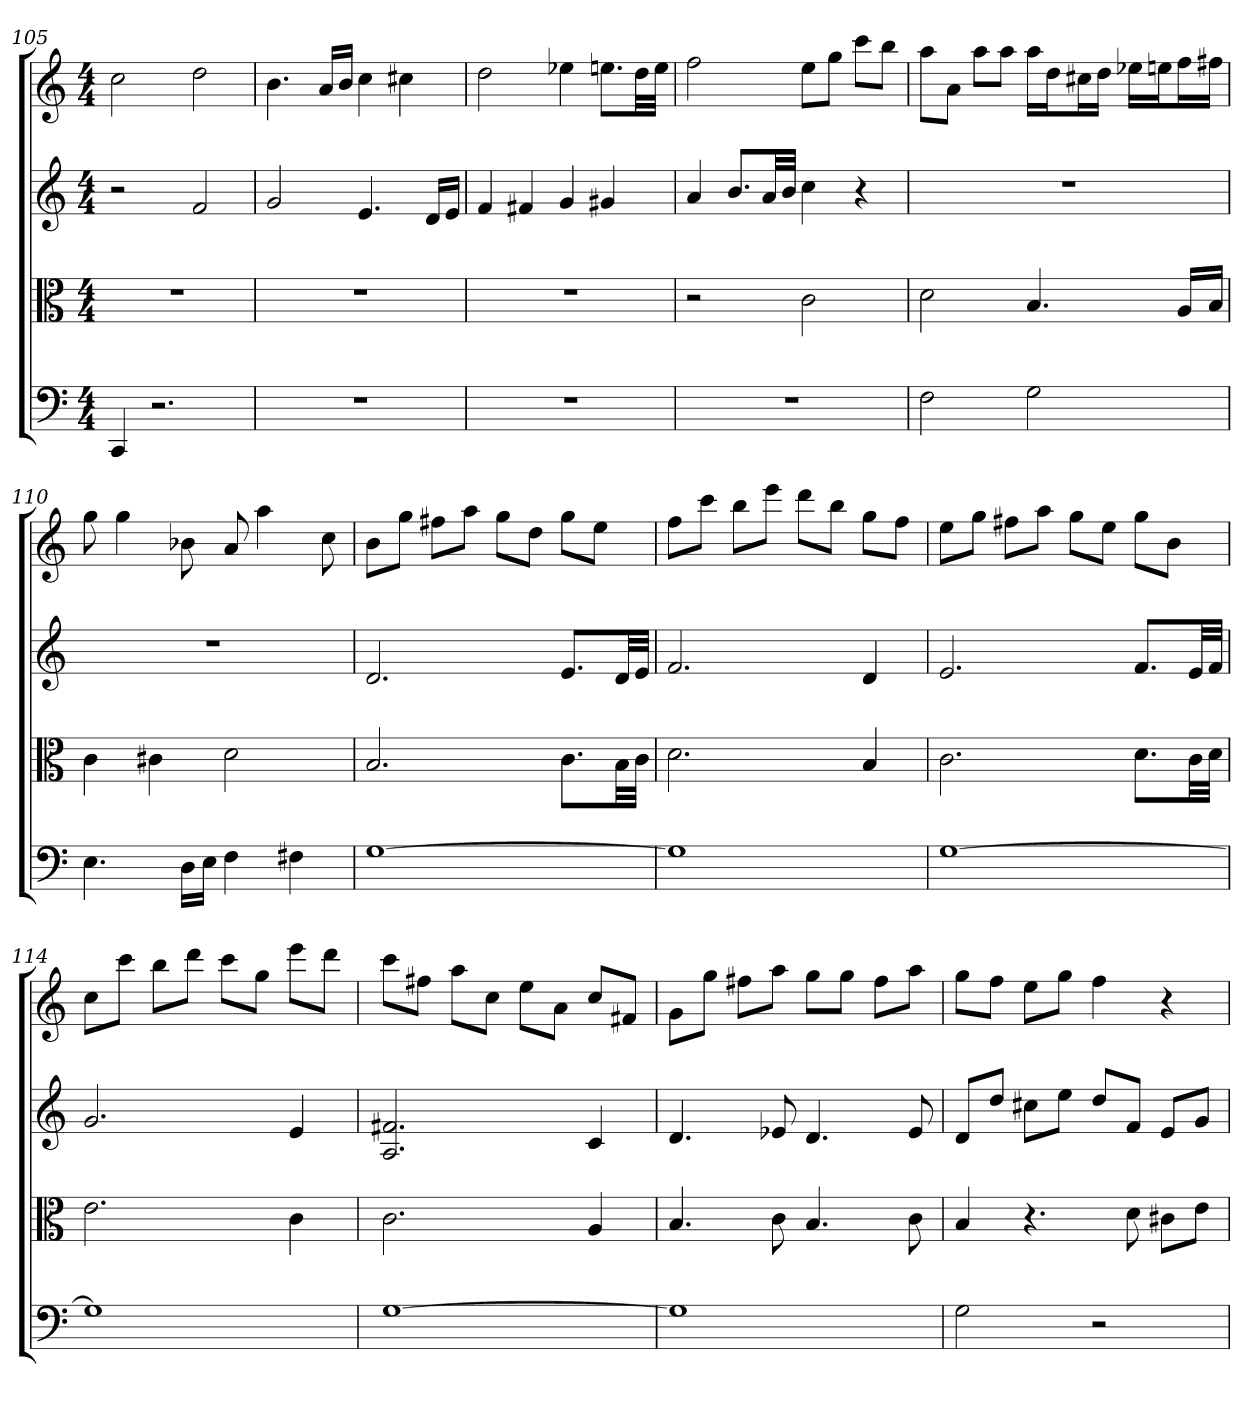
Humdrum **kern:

**kern	**kern	**kern	**kern
*part4	*part3	*part2	*part1
*staff4	*staff3	*staff2	*staff1
*clefF4	*clefC3	*	*
*k[]	*k[]	*k[]	*k[]
*C:	*C:	*C:	*C:
*M4/4	*M4/4	*M4/4	*M4/4
=105	=105	=105	=105
4CC	1r	2r	2cc
2.r	.	.	.
.	.	2f	2dd
=106	=106	=106	=106
1r	1r	2g	4.b
.	.	.	16aLL
.	.	.	16bJJ
.	.	4.e	4cc
.	.	.	4cc#X
.	.	16dLL	.
.	.	16eJJ	.
=107	=107	=107	=107
1r	1r	4f	2dd
.	.	4f#X	.
.	.	4g	4ee-X
.	.	4g#X	8.eenL
.	.	.	32ddLL
.	.	.	32eeJJJ
=108	=108	=108	=108
1r	2r	4a	2ff
.	.	8.bL	.
.	.	32aLL	.
.	.	32bJJJ	.
.	2c	4cc	8eeL
.	.	.	8ggJ
.	.	4r	8cccL
.	.	.	8bbJ
=109	=109	=109	=109
2F	2d	1r	8aaL
.	.	.	8aJ
.	.	.	8aaL
.	.	.	8aaJ
2G	4.B	.	16aaLL
.	.	.	16ddJ
.	.	.	16cc#XL
.	.	.	16ddJJ
.	.	.	16ee-XLL
.	.	.	16eenJ
.	16A/LL	.	16ffL
.	16B/JJ	.	16ff#XJJ
=110	=110	=110	=110
4.E	4c	1r	8gg
.	.	.	4gg
.	4c#X	.	.
16D\LL	.	.	8b-X
16E\JJ	.	.	.
4F	2d	.	8a
.	.	.	4aa
4F#X	.	.	.
.	.	.	8cc
=111	=111	=111	=111
[1G	2.B	2.d	8bL
.	.	.	8ggJ
.	.	.	8ff#XL
.	.	.	8aaJ
.	.	.	8ggL
.	.	.	8ddJ
.	8.c\L	8.eL	8ggL
.	.	.	8eeJ
.	32B\LL	32dLL	.
.	32c\JJJ	32eJJJ	.
=112	=112	=112	=112
1G]	2.d	2.f	8ffL
.	.	.	8cccJ
.	.	.	8bbL
.	.	.	8eeeJ
.	.	.	8dddL
.	.	.	8bbJ
.	4B	4d	8ggL
.	.	.	8ffJ
=113	=113	=113	=113
[1G	2.c	2.e	8eeL
.	.	.	8ggJ
.	.	.	8ff#XL
.	.	.	8aaJ
.	.	.	8ggL
.	.	.	8eeJ
.	8.d\L	8.fL	8ggL
.	.	.	8bJ
.	32c\LL	32eLL	.
.	32d\JJJ	32fJJJ	.
=114	=114	=114	=114
1G]	2.e	2.g	8ccL
.	.	.	8cccJ
.	.	.	8bbL
.	.	.	8dddJ
.	.	.	8cccL
.	.	.	8ggJ
.	4c	4e	8eeeL
.	.	.	8dddJ
=115	=115	=115	=115
[1G	2.c	2.A 2.f#X	8cccL
.	.	.	8ff#XJ
.	.	.	8aaL
.	.	.	8ccJ
.	.	.	8eeL
.	.	.	8aJ
.	4A	4c	8ccL
.	.	.	8f#XJ
=116	=116	=116	=116
1G]	4.B	4.d	8gL
.	.	.	8ggJ
.	.	.	8ff#XL
.	8c	8e-X	8aaJ
.	4.B	4.d	8ggL
.	.	.	8ggJ
.	.	.	8ff#L
.	8c	8e-	8aaJ
=117	=117	=117	=117
2G	4B	8dL	8ggL
.	.	8ddJ	8ffJ
.	4.r	8cc#XL	8eeL
.	.	8eeJ	8ggJ
2r	.	8ddL	4ff
.	8d	8fJ	.
.	8c#X\L	8eL	4r
.	8e\J	8gJ	.
=	=	=	=
*-	*-	*-	*-
